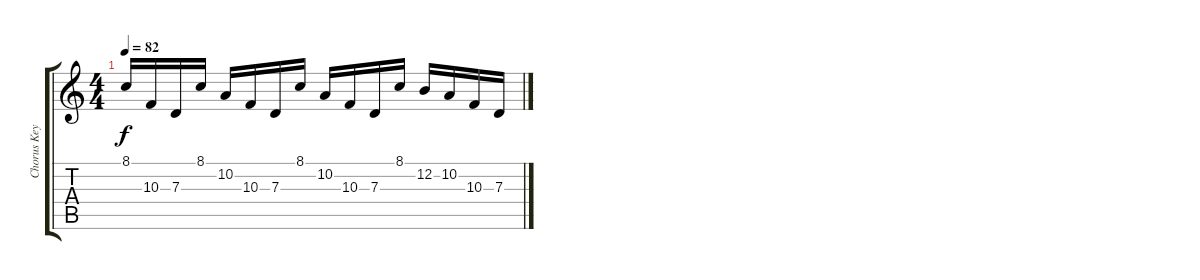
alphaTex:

\track ("Chorus Keys" "Chorus Key") {instrument lead2sawtooth}
\staff {score tabs}
\tuning (E4 B3 G3 D3 A2 E2) {hide}
\ts (4 4)
\tempo 82
\clef g2
\ks c
8.1.16{dy f} 10.3.16 7.3.16 8.1.16 10.2.16 10.3.16 7.3.16 8.1.16 10.2.16 10.3.16 7.3.16 8.1.16 12.2.16 10.2.16 10.3.16 7.3.16
